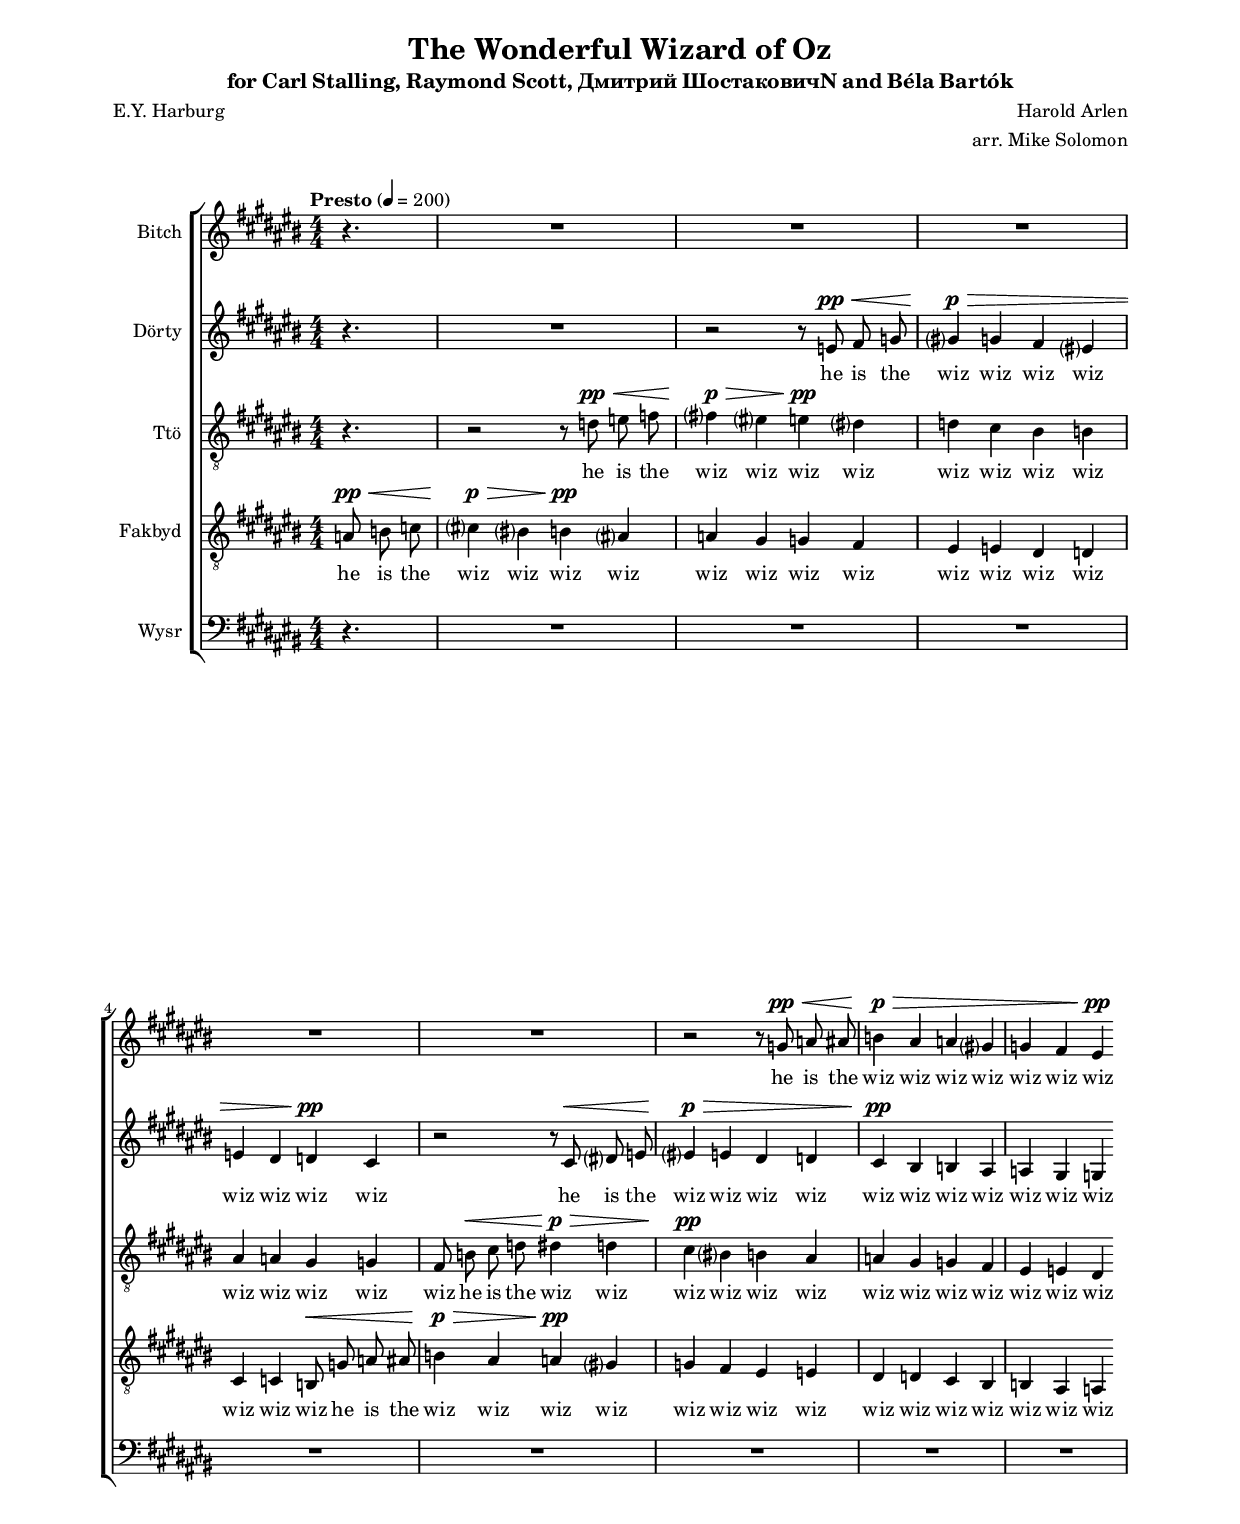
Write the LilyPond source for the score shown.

\version "2.17.0"
\include "defs-devel.ly"
\paper {
  footnote-separator-markup = \markup { \column { " "\override #`(span-factor . 1/5) { \draw-hline } }}
  footnote-padding = 5\mm
  top-system-spacing = #'((basic-distance . 1) (minimum-distance . 0) (padding . 1) (stretchability . 40))
  bottom-system-spacing = #'((basic-distance . 1) (minimum-distance . 0) (padding . 1) (stretchability . 50))
  ragged-right = ##f
  left-margin = 0.75\in
  right-margin = 0.75\in
  top-margin = 0.5\in
  bottom-margin = 0.6\in
  ragged-last-bottom = ##f
  %max-systems-per-page = #2
  %indent = 1.9\in
}

#(ly:set-option 'point-and-click #f)

\header {
  title = "The Wonderful Wizard of Oz" %(1)"
  subtitle = \markup { for Carl Stalling, Raymond Scott, Дмитрий ШостаковичN and Béla Bartók }
  composer = "Harold Arlen"
  poet = "E.Y. Harburg"
  arranger = "arr. Mike Solomon"
}

nothing = {}

marks = {
  \time 4/4
  \partial 4.
  \tempo "Presto" 4=200
  s4. |
  s1 |
}

prefatoryMatter = {
  \key cis \major
  #(set-accidental-style 'modern-cautionary)
}


soprano = \relative c'' { \autoBeamOff
  \prefatoryMatter
  r4. |
  R1*5 |
  r2 r8 g8^\pp^\< a ais |
  b4^\p^\> ais a gis |
  g fis eis^\pp
}

sopranoWords = \lyricmode {
  he is the
  \repeat unfold 8 wiz
}

mezzo = \relative c' { \autoBeamOff
  \prefatoryMatter
  r4. |
  R1 |
  r2 r8 e8^\pp^\< fis g |
  gis4^\p^\> g fis eis |
  e dis d^\pp cis |
  r2 r8 cis^\< dis e |
  eis4^\p^\> e dis d |
  cis^\pp bis b ais |
  a gis g
}

mezzoWords = \lyricmode {
  he is the
  \repeat unfold 8 wiz
  he is the
  \repeat unfold 11 wiz
}

alto = \relative c' { \autoBeamOff
  \prefatoryMatter
  \clef "treble_8"
  r4. |
  r2 r8 d^\pp^\< e f |
  fis4^\p^\> eis e\pp dis |
  d cis bis b |
  ais a gis g |
  fis8 b^\< cis d dis4^\p^\> d |
  cis^\pp bis b ais |
  a gis g fis |
  eis e dis
}

altoWords = \lyricmode {
  he is the
  \repeat unfold 13 wiz
  he is the
  \repeat unfold 13 wiz
}

tenor = \relative c' { \autoBeamOff
  \clef "treble_8"
  \prefatoryMatter
  a8^\pp^\< b c |
  cis4^\p^\> bis b\pp ais |
  a gis g fis |
  eis e dis d |
  cis c b8^\< g' a ais |
  b4^\p^\> ais a^\pp gis |
  g fis eis e |
  dis d cis bis |
  b ais a
}

tenorWords = \lyricmode {
  he is the
  \repeat unfold 15 wiz
  he is the
  \repeat unfold 15 wiz
}

bass = \relative c' { \autoBeamOff
  \prefatoryMatter
  \clef bass
  r4. |
  R1*8 |
}

bassWords = \lyricmode {
}

%%% SCORE
#(set-global-staff-size 16)

\score {
  \new ChoirStaff <<
    \new Staff \with { instrumentName = #"Bitch" %shortInstrumentName = #"M."
} <<
      \new Voice = "soprano" { << { \numericTimeSignature
        \soprano
      } {
        \marks
      } {
        \nothing
      }>> }
      \new Lyrics \lyricsto "soprano" {
        \sopranoWords
      }
    >>
    \new Staff \with { instrumentName = #"Dörty" %shortInstrumentName = #"E."
} <<
      \new Voice = "mezzo" { << { \numericTimeSignature
        \mezzo
      } {
        \nothing
      } >> }
      \new Lyrics \lyricsto "mezzo" {
        \mezzoWords
      }
    >>
    \new Staff \with { instrumentName = #"Ttö" %shortInstrumentName = #"Mk."
} <<
      \new Voice = "alto" { << { \numericTimeSignature
        \alto
      } {
        \nothing
      } >> }
      \new Lyrics \lyricsto "alto" {
        \altoWords
      }
    >>
    \new Staff = "tenorstaff" \with { instrumentName = #"Fakbyd" %shortInstrumentName = #"R."
} <<
      \new Voice = "tenor" { << { \numericTimeSignature
        \tenor
      } {
        \nothing
      } >> }
      \new Lyrics \lyricsto "tenor" {
        \tenorWords
      }
    >>
    \new Staff \with { instrumentName = #"Wysr" %shortInstrumentName = #"P." %\markup { \concat { E \super u . } }
} <<
      \new Voice = "bass" { << { \numericTimeSignature
        \bass
      } {
        \nothing
      } >> }
      \new Lyrics \lyricsto "bass" {
        \bassWords
      }
    >>
  >>
  \layout {
    \context {
      \Voice
      \override TextScript #'layer = #6
      \override NoteHead #'layer = #7
      \override Glissando #'breakable = ##t
      \override TupletNumber #'breakable = ##t
      \override TupletBracket #'breakable = ##t
      \override Script #'direction = #UP
      \override DynamicLineSpanner #'direction = #UP
      %\override Slur #'direction = #UP
      \remove "Forbid_line_break_engraver"
    }
    \context {
      \Staff
      \override TimeSignature #'style = #'numbered
      \override StaffSymbol #'layer = #4
      \override TimeSignature #'layer = #3
      \override TimeSignature #'whiteout = ##t
    }
    \context {
      \Lyrics
      %\override LyricText #'whiteout = ##t
      \override LyricText #'layer = #6
    }
    \context {
      \Score
      \override InstrumentName.self-alignment-X = #RIGHT
      \override InstrumentName.padding = #1.0
      \override NonMusicalPaperColumn #'allow-loose-spacing = ##f
    }
  }
}

%{
%%% piano redux
#(set-global-staff-size 20)

\score {
  \new PianoStaff <<
    \new Staff <<
      \new Voice = "1" { \voiceOne << \soprano \marks >> }
      \new Voice = "2" { \voiceTwo \mezzo }
      \new Voice = "3" { \voiceThree \alto }
    >>
    \new Staff <<
      \new Voice = "4" { \voiceOne \tenor }
      \new Voice = "5" { \voiceTwo \bass }
    >>
  >>
  \layout {
    \context {
      \Voice
      \override Hairpin.stencil = ##f
      \override DynamicText.stencil = ##f
      \override TextScript #'layer = #6
      \override NoteHead #'layer = #7
      \override Glissando #'breakable = ##t
      \override TupletNumber #'breakable = ##t
      \override TupletBracket #'breakable = ##t
      \remove "Forbid_line_break_engraver"
    }
    \context {
      \Staff
      \override TimeSignature #'style = #'numbered
      \override StaffSymbol #'layer = #4
      \override TimeSignature #'layer = #3
      \override TimeSignature #'whiteout = ##t
    }
    \context {
      \Lyrics
      %\override LyricText #'whiteout = ##t
      \override LyricText #'layer = #6
    }
    \context {
      \Score
      \remove "Metronome_mark_engraver"
      \override NonMusicalPaperColumn #'allow-loose-spacing = ##f
    }
  }
}
%}
%%% MIDI

\score {
  \new ChoirStaff <<
%{
    \new Staff \with { instrumentName = #"Glockenspiel" %shortInstrumentName = #"M."
} <<
      \new Voice = "glock" { << { \numericTimeSignature
        \glock
      } {
        \nothing
      } {
        \nothing
      }>> }
    >>
%}
    \new Staff \with { instrumentName = #"Bitch" %shortInstrumentName = #"M."
} <<
      \new Voice = "soprano" { << { \numericTimeSignature
        \soprano
      } {
        \marks
      } >> }
      \new Lyrics \lyricsto "soprano" {
        \sopranoWords
      }
    >>
    \new Staff \with { instrumentName = #"Dörty" %shortInstrumentName = #"E."
} <<
      \new Voice = "mezzo" { \numericTimeSignature
        \mezzo
      }
      \new Lyrics \lyricsto "mezzo" {
        \mezzoWords
      }
    >>
    \new Staff \with { instrumentName = #"Ttö" %shortInstrumentName = #"Mk."
} <<
      \new Voice = "alto" { \numericTimeSignature
        \alto
      }
      \new Lyrics \lyricsto "alto" {
        \altoWords
      }
    >>
    \new Staff \with { instrumentName = #"Fakbyd" %shortInstrumentName = #"R."
} <<
      \new Voice = "tenor" { \numericTimeSignature
        \tenor
      }
      \new Lyrics \lyricsto "tenor" {
        \tenorWords
      }
    >>
    \new Staff \with { instrumentName = #"Wysr" %shortInstrumentName = #"P." %\markup { \concat { E \super u . } }
} <<
      \new Voice = "bass" { \numericTimeSignature
        \bass
      }
      \new Lyrics \lyricsto "bass" {
        \bassWords
      }
    >>
  >>
  \midi {}
}
